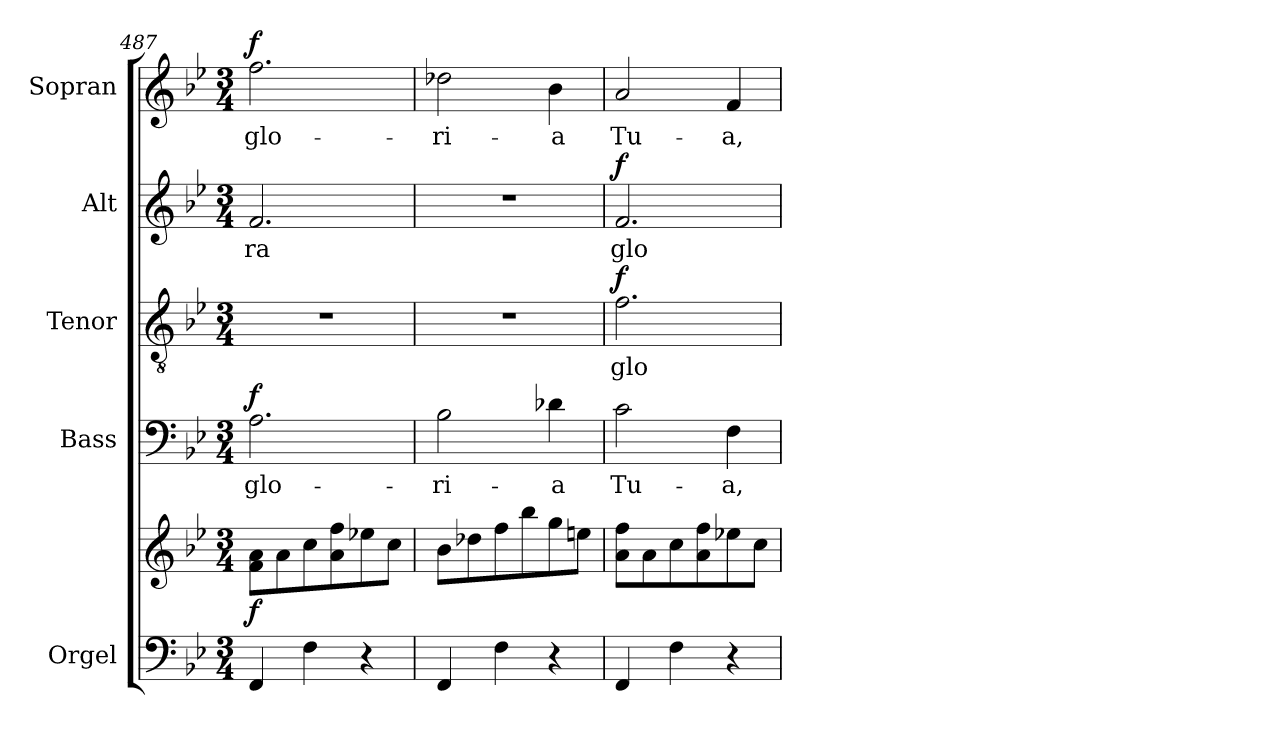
**kern	**kern	**dynam	**kern	**text	**dynam	**kern	**text	**dynam	**kern	**text	**dynam	**kern	**text	**dynam
*part5	*part5	*part5	*part4	*part4	*part4	*part3	*part3	*part3	*part2	*part2	*part2	*part1	*part1	*part1
*staff6	*staff5	*staff5/6	*staff4	*staff4	*staff4	*staff3	*staff3	*staff3	*staff2	*staff2	*staff2	*staff1	*staff1	*staff1
*I"Orgel	*	*	*I"Bass	*	*	*I"Tenor	*	*	*I"Alt	*	*	*I"Sopran	*	*
*I'Org.	*	*	*I'B.	*	*	*I'T.	*	*	*I'A.	*	*	*I'S.	*	*
*clefF4	*clefG2	*	*clefF4	*	*	*clefGv2	*	*	*clefG2	*	*	*clefG2	*	*
*k[b-e-]	*k[b-e-]	*	*k[b-e-]	*	*	*k[b-e-]	*	*	*k[b-e-]	*	*	*k[b-e-]	*	*
*B-:	*B-:	*	*B-:	*	*	*B-:	*	*	*B-:	*	*	*B-:	*	*
*M3/4	*M3/4	*	*M3/4	*	*	*M3/4	*	*	*M3/4	*	*	*M3/4	*	*
=487	=487	=487	=487	=487	=487	=487	=487	=487	=487	=487	=487	=487	=487	=487
!	!	!LO:DY:b	!	!LO:LY:b	!LO:DY:a	!	!	!	!	!LO:LY:b	!	!	!LO:LY:b	!LO:DY:a
4FF/	8f\ 8a\L	f	2.A\	glo-	f	2.r	.	.	2.f/	-ra	.	2.ff\	glo-	f
.	8a\	.	.	.	.	.	.	.	.	.	.	.	.	.
4F\	8cc\	.	.	.	.	.	.	.	.	.	.	.	.	.
.	8a\ 8ff\	.	.	.	.	.	.	.	.	.	.	.	.	.
4r	8ee-X\	.	.	.	.	.	.	.	.	.	.	.	.	.
.	8cc\J	.	.	.	.	.	.	.	.	.	.	.	.	.
=488	=488	=488	=488	=488	=488	=488	=488	=488	=488	=488	=488	=488	=488	=488
!	!	!	!	!LO:LY:b	!	!	!	!	!	!	!	!	!LO:LY:b	!
4FF/	8b-\L	.	2B-\	-ri-	.	2.r	.	.	2.r	.	.	2dd-X\	-ri-	.
.	8dd-X\	.	.	.	.	.	.	.	.	.	.	.	.	.
4F\	8ff\	.	.	.	.	.	.	.	.	.	.	.	.	.
.	8bb-\	.	.	.	.	.	.	.	.	.	.	.	.	.
!	!	!	!	!LO:LY:b	!	!	!	!	!	!	!	!	!LO:LY:b	!
4r	8gg\	.	4d-X\	-a	.	.	.	.	.	.	.	4b-\	-a	.
.	8een\J	.	.	.	.	.	.	.	.	.	.	.	.	.
=489	=489	=489	=489	=489	=489	=489	=489	=489	=489	=489	=489	=489	=489	=489
!	!	!	!	!LO:LY:b	!	!	!LO:LY:b	!LO:DY:a	!	!LO:LY:b	!LO:DY:a	!	!LO:LY:b	!
4FF/	8a\ 8ff\L	.	2c\	Tu-	.	2.f\	glo-	f	2.f/	glo-	f	2a/	Tu-	.
.	8a\	.	.	.	.	.	.	.	.	.	.	.	.	.
4F\	8cc\	.	.	.	.	.	.	.	.	.	.	.	.	.
.	8a\ 8ff\	.	.	.	.	.	.	.	.	.	.	.	.	.
!	!	!	!	!LO:LY:b	!	!	!	!	!	!	!	!	!LO:LY:b	!
4r	8ee-X\	.	4F\	-a,	.	.	.	.	.	.	.	4f/	-a,	.
.	8cc\J	.	.	.	.	.	.	.	.	.	.	.	.	.
=	=	=	=	=	=	=	=	=	=	=	=	=	=	=
*-	*-	*-	*-	*-	*-	*-	*-	*-	*-	*-	*-	*-	*-	*-
